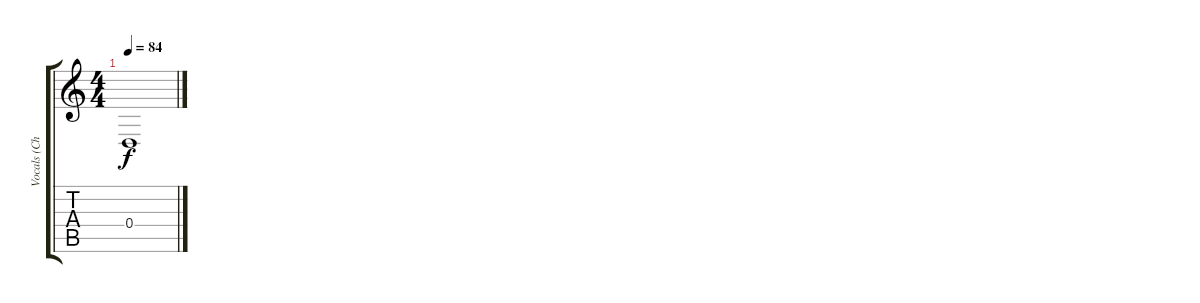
\track ("Vocals (Christopher)" "Vocals (Ch") {instrument lead2sawtooth}
\staff {score tabs}
\tuning (E4 B3 G3 D3 A2 E2) {hide}
\ts (4 4)
\tempo 84
\clef g2
\ks c
0.4{t}.1{dy f}
